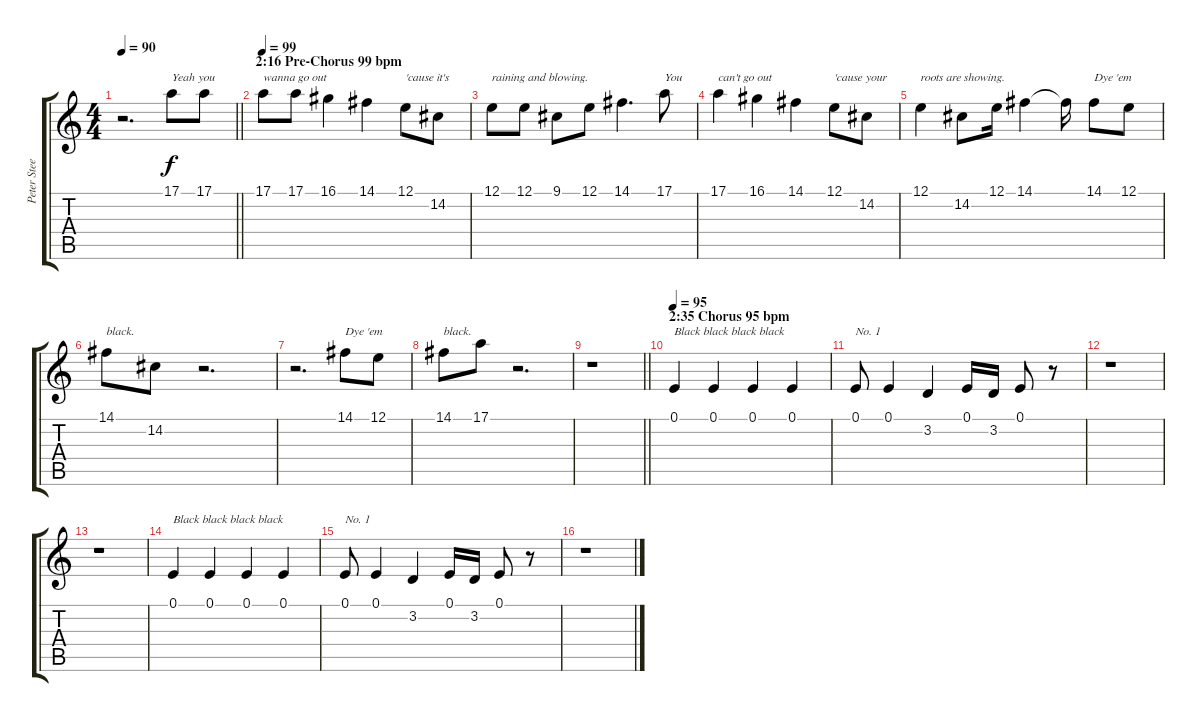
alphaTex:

\track ("Peter Steele R.I.P. (Vocals) + Tempi" "Peter Stee") {instrument synthvoice}
\staff {score tabs}
\tuning (E4 B3 G3 D3 A2 E2) {hide}
\ts (4 4)
\tempo 90
\clef g2
\barLineRight lightlight
\ks c
r.2{d dy f} 17.1.8{txt "Yeah you "} 17.1.8 |
\section ("" "2:16 Pre-Chorus 99 bpm")
\tempo 99
17.1.8{txt "wanna go out"} 17.1.8 16.1.4 14.1.4 12.1.8{txt "'cause it's "} 14.2.8 |
12.1.8{txt "raining and blowing."} 12.1.8 9.1.8 12.1.8 14.1.4{d} 17.1.8{txt "You "} |
17.1.4{txt "can't go out"} 16.1.4 14.1.4 12.1.8{txt "'cause your"} 14.2.8 |
12.1.4{txt "roots are showing."} 14.2.8 12.1.16 14.1.4 14.1{t}.16 14.1.8{txt "Dye 'em "} 12.1.8 |
14.1.8{txt "black."} 14.2.8 r.2{d} |
r.2{d} 14.1.8{txt "Dye 'em"} 12.1.8 |
14.1.8{txt "black."} 17.1.8 r.2{d} |
\barLineRight lightlight
r.1 |
\section ("" "2:35 Chorus 95 bpm")
\tempo 95
0.1.4{txt "Black black black black "} 0.1.4 0.1.4 0.1.4 |
0.1.8{txt "No. 1"} 0.1.4 3.2.4 0.1.16 3.2.16 0.1.8 r.8 |
r.1 |
r.1 |
0.1.4{txt "Black black black black"} 0.1.4 0.1.4 0.1.4 |
0.1.8{txt "No. 1"} 0.1.4 3.2.4 0.1.16 3.2.16 0.1.8 r.8 |
r.1
